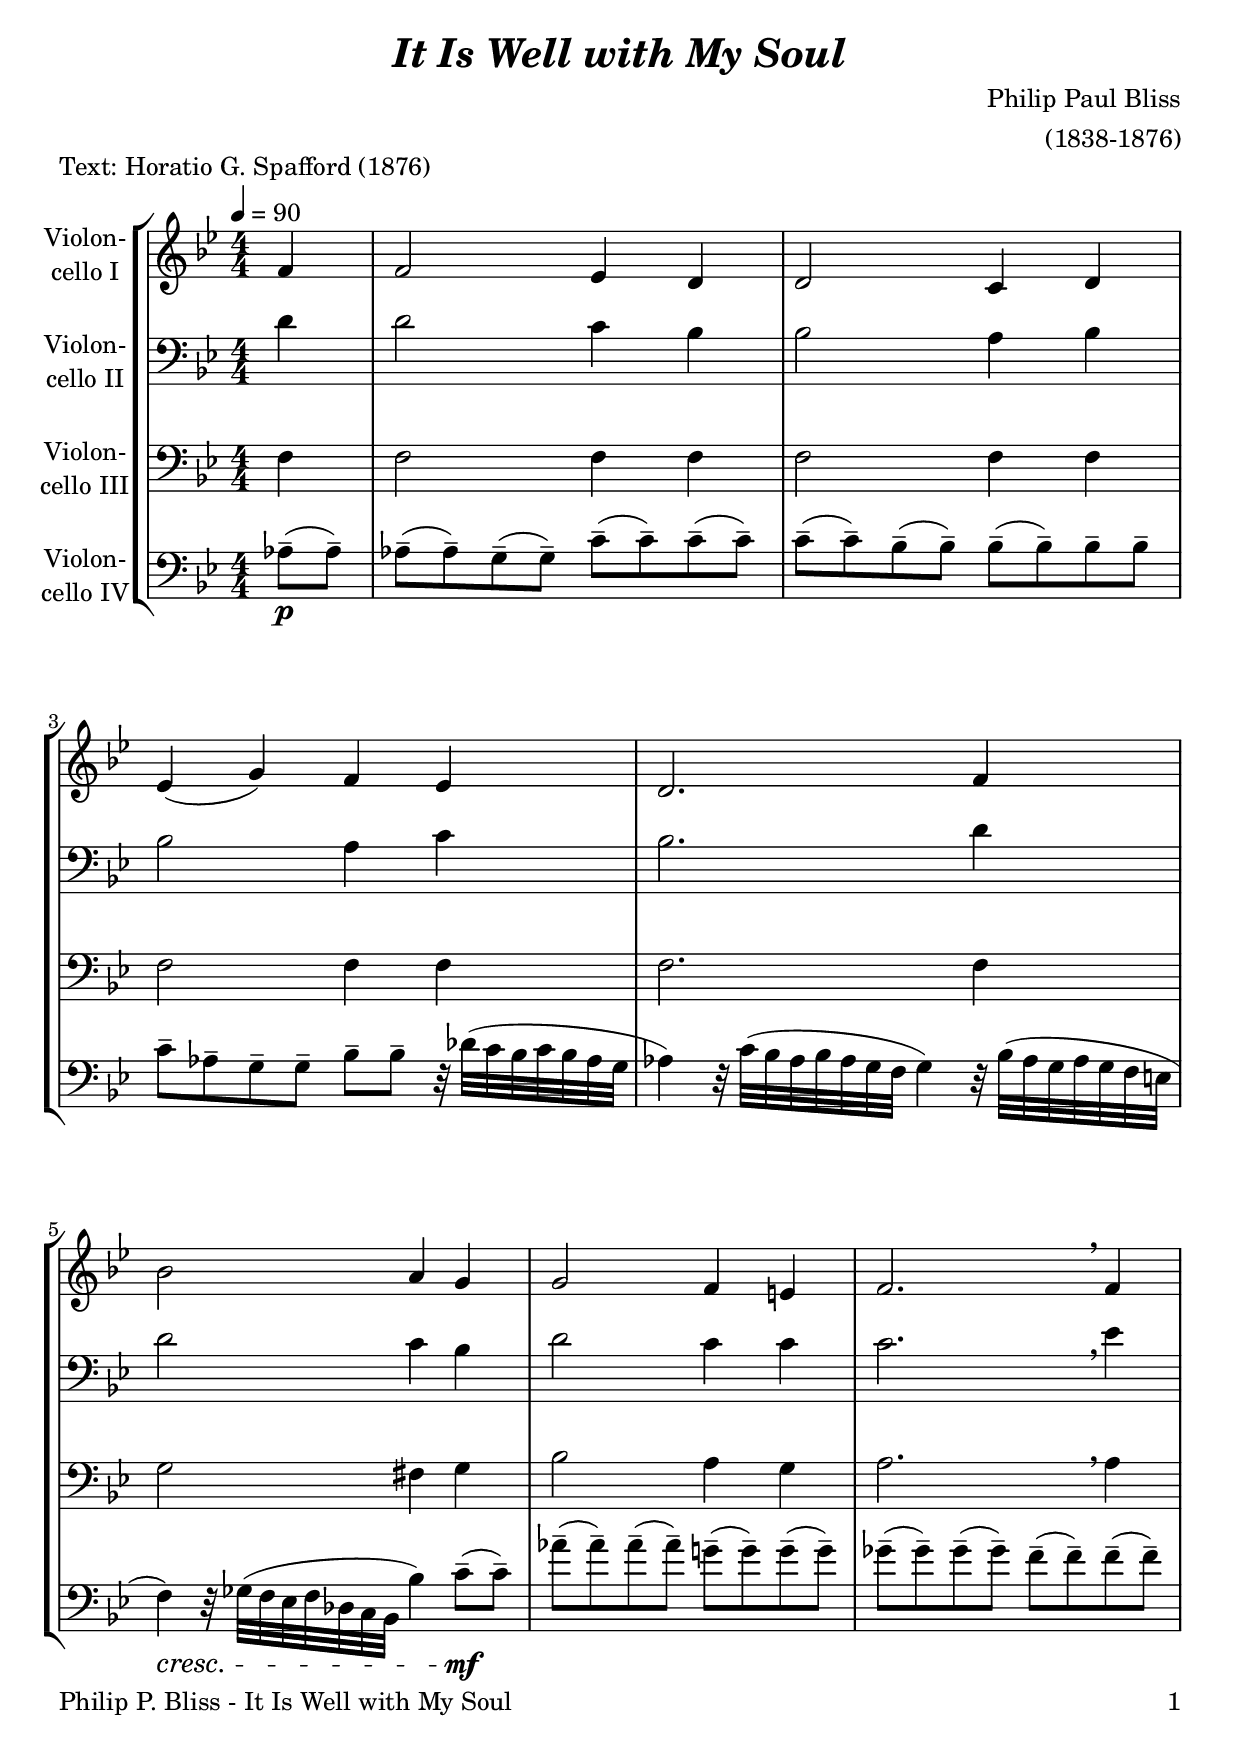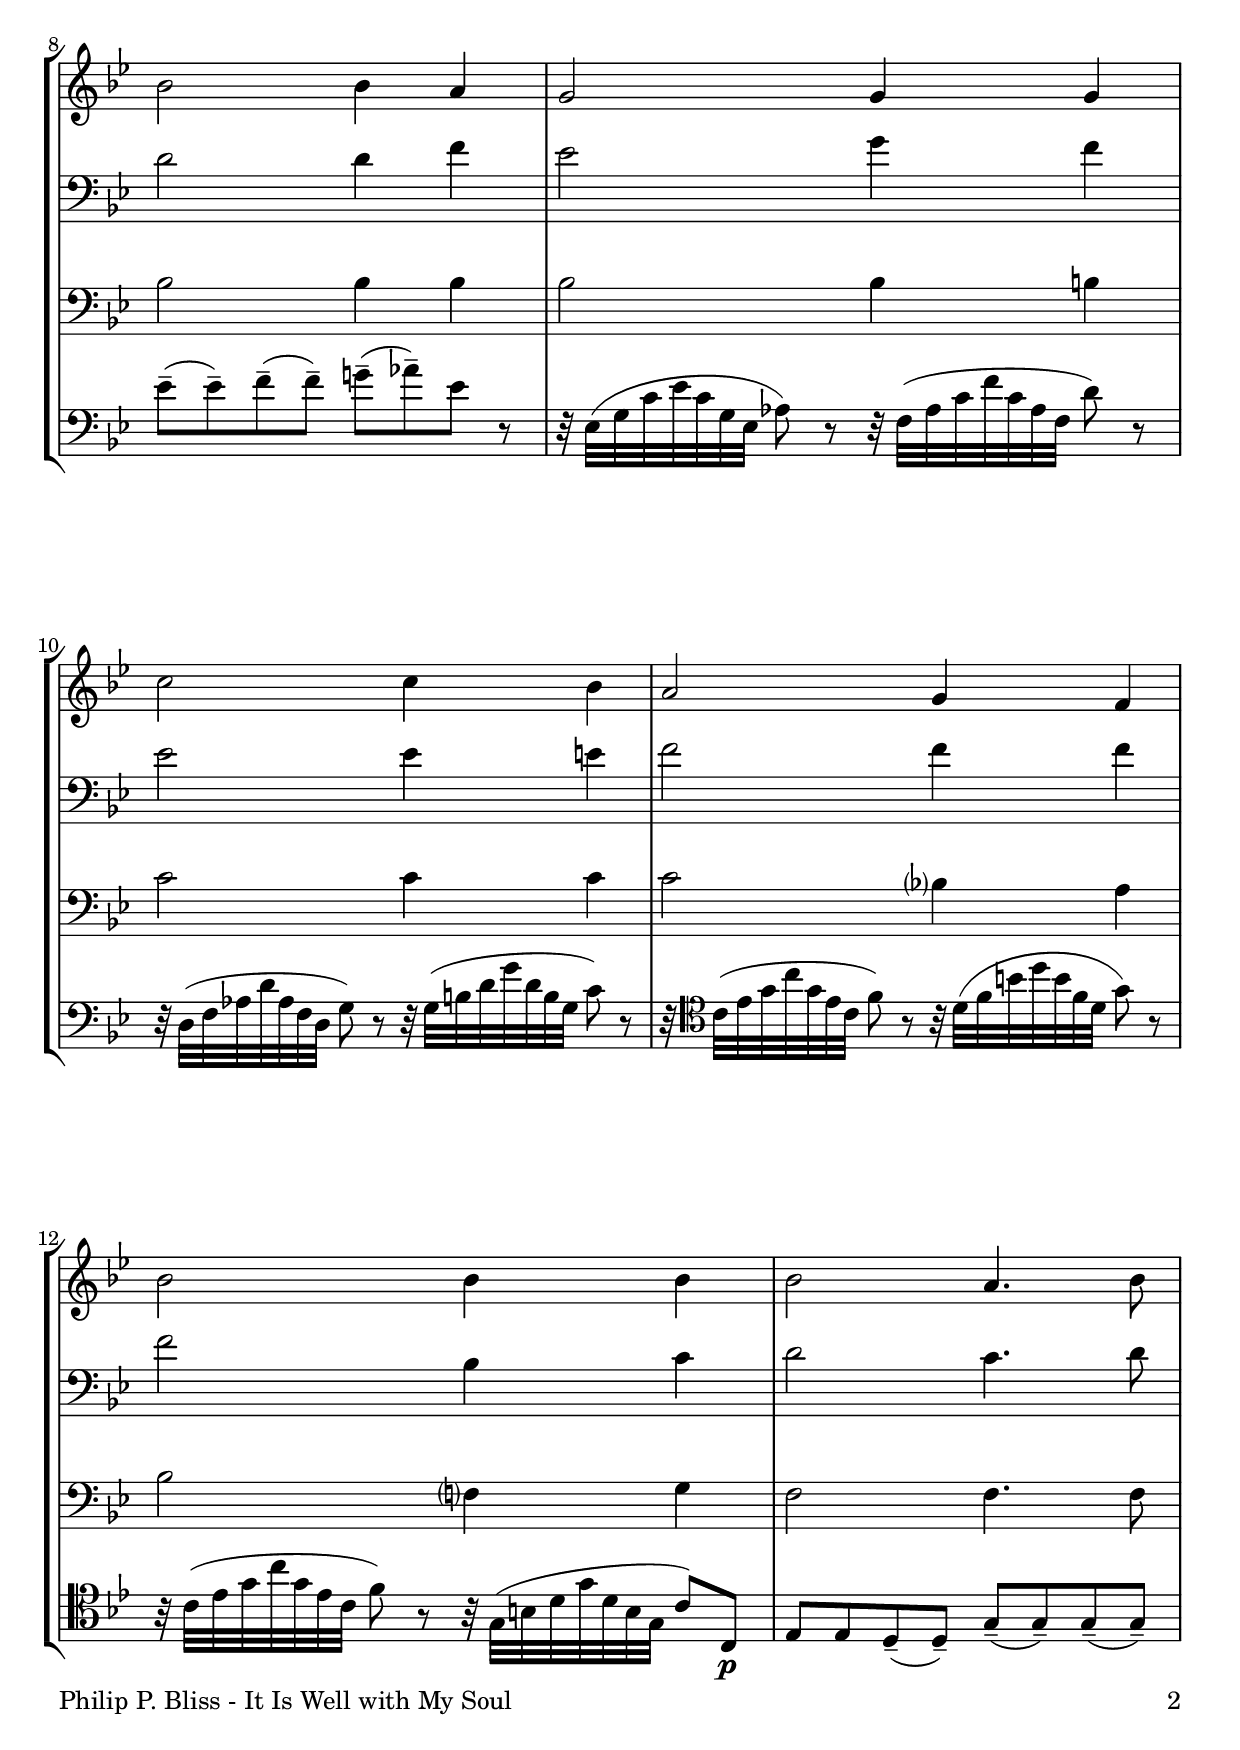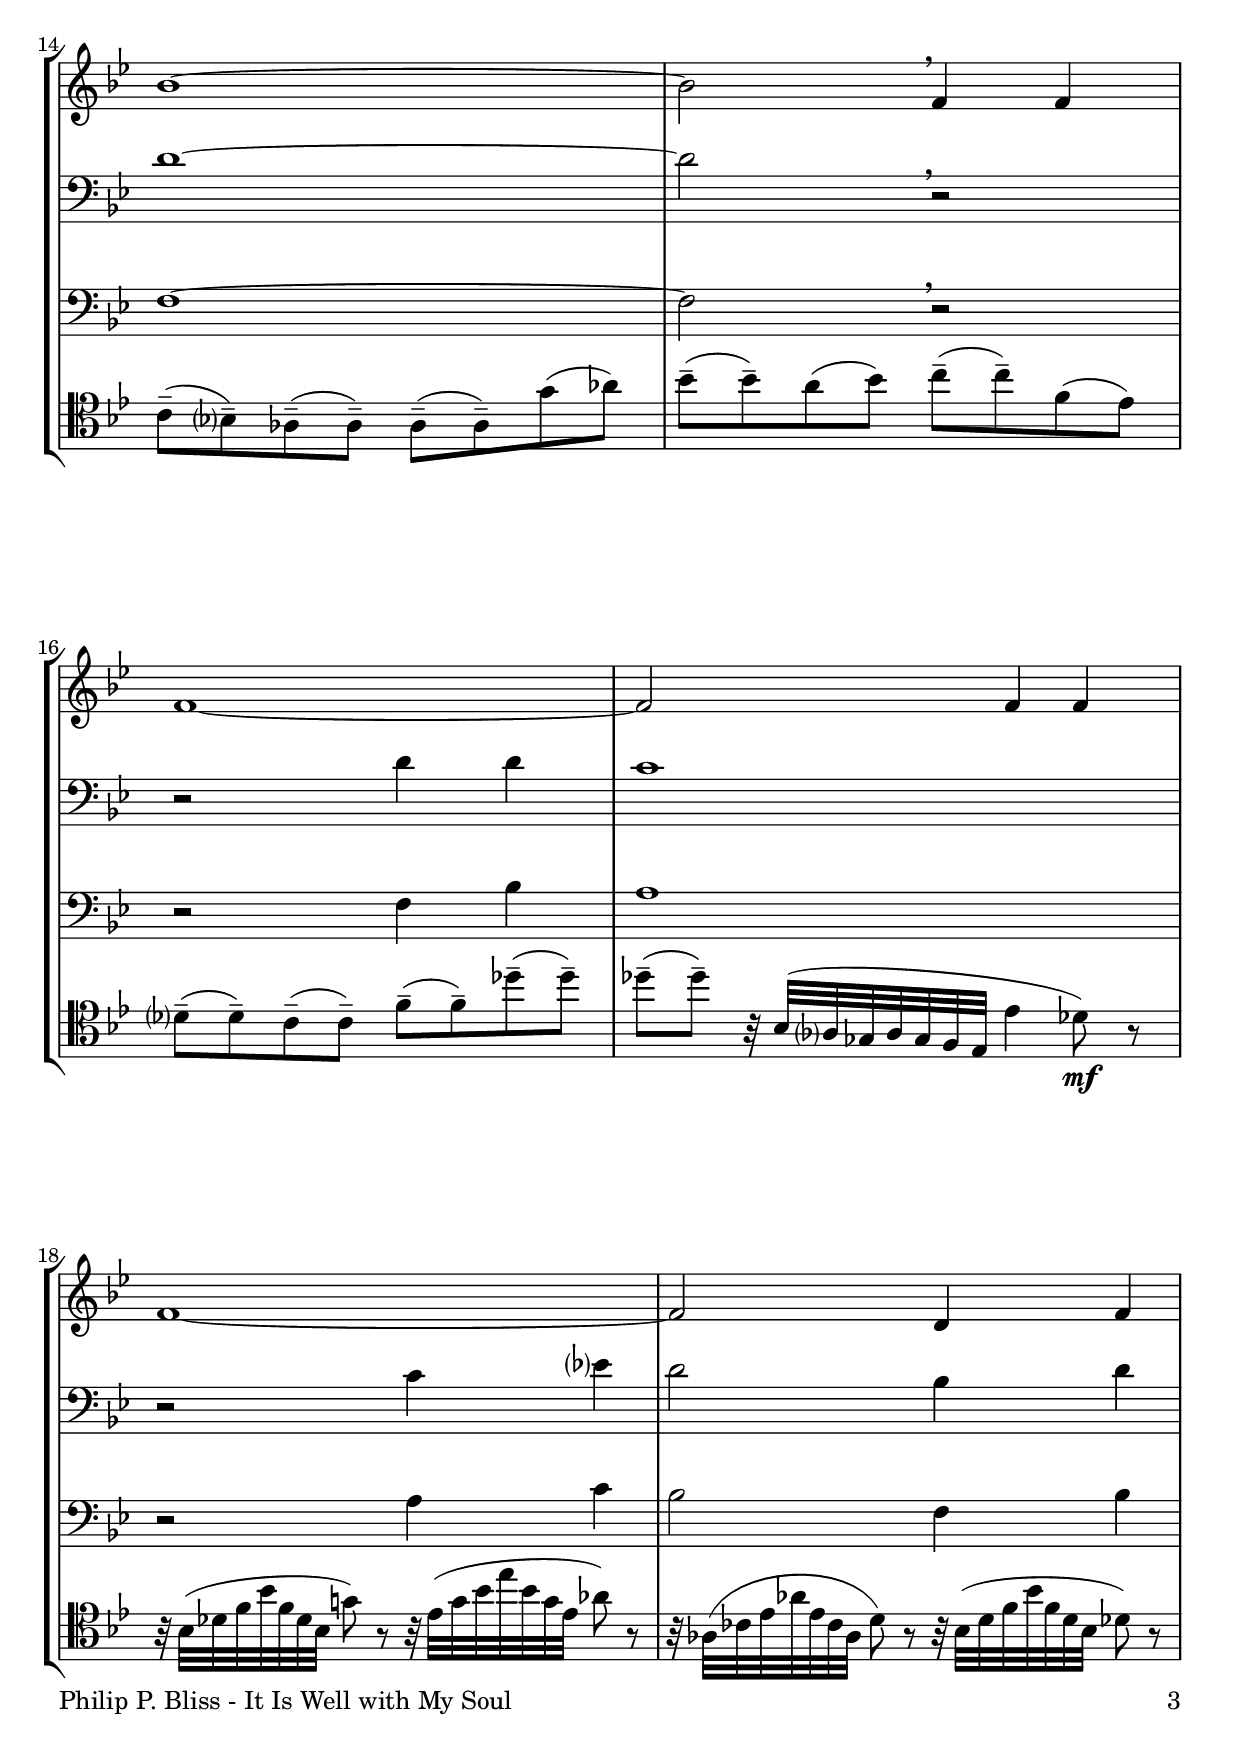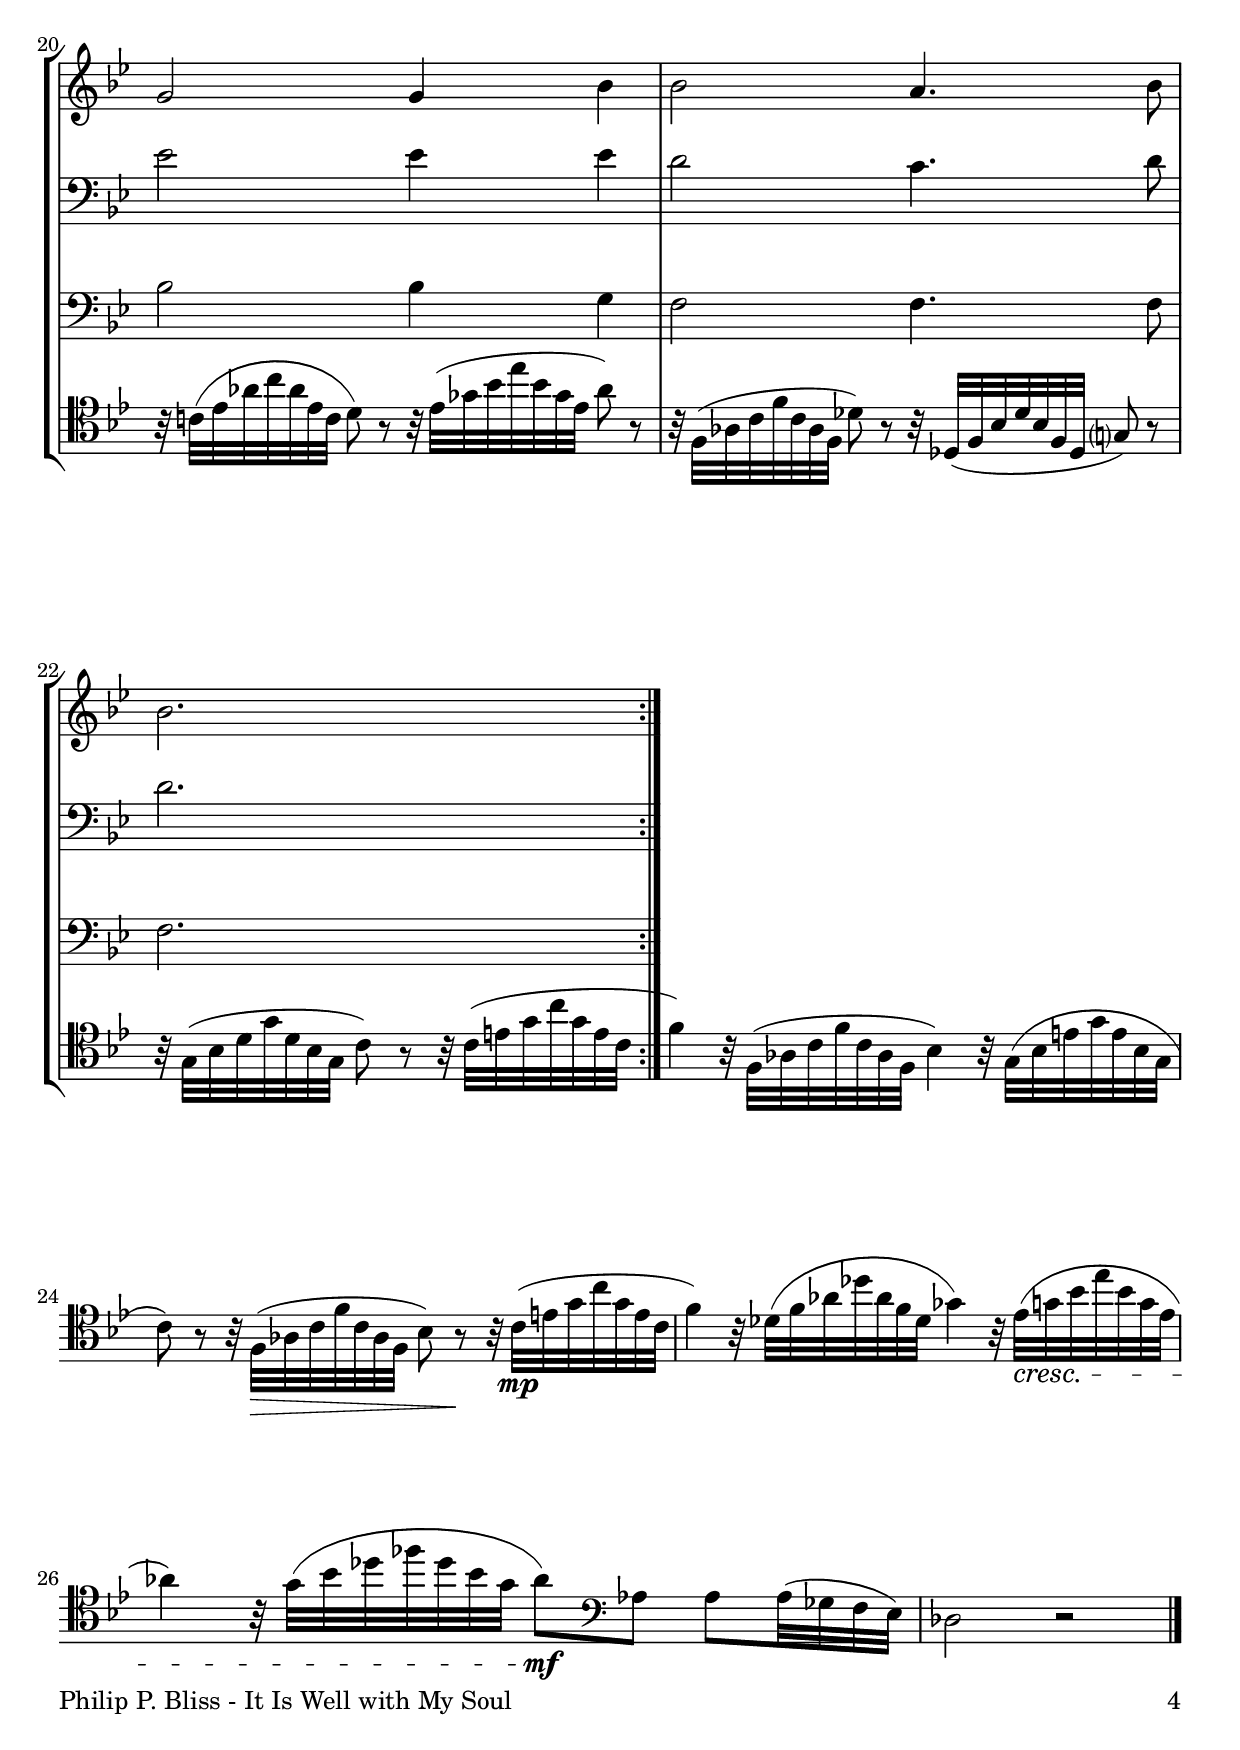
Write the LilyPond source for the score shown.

\version "2.24.1"
\include "deutsch.ly"

#(set-global-staff-size 22)

\header {
  title     = \markup \bold \italic "It Is Well with My Soul"
  composer  = "Philip Paul Bliss"
  arranger  = "(1838-1876)"
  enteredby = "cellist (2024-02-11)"
  piece     = "Text: Horatio G. Spafford (1876)"
}

voiceconsts = {
  \key c \major
  \time 4/4
  \clef "bass"
  \numericTimeSignature
  \compressEmptyMeasures
  % Set default beaming for all staves
%  \set Timing.beamExceptions = #'()
%  \set Timing.baseMoment     = #(ly:make-moment 1 4)
%  \set Timing.beatStructure  = #'(1 1 1)
  \tempo 4=90
}

mist = "string ensemble 1"
mivl = "violin"
miba = "cello"
mipz = "pizzicato strings"

ritn = \mark \markup \box \italic "riten."

va = \relative c'' {
  \voiceconsts
  \clef "treble"

  \repeat volta 2 {
    \partial 4 g4
    g2 f4 e
    e2 d4 e
    f( a) g f
    e2. g4

    c2 h4 a
    a2 g4 fis
    g2. \breathe g4
    c2 c4 h
    a2 a4 a

    d2 d4 c
    h2 a4 g
    c2 c4 c
    c2 h4. c8
    c1~
    c2 \breathe g4 g

    g1~
    g2 g4 g
    g1~
    g2 e4 g
    a2 a4 c
    c2 h4. c8
    \partial 2. c2.
  }
}

vb = \relative c' {
  \voiceconsts

  \repeat volta 2 {
    \partial 4 e4
    e2 d4 c
    c2 h4 c
    c2 h4 d
    c2. e4

    e2 d4 c
    e2 d4 d
    d2. \breathe f4
    e2 e4 g
    f2 a4 g

    f2 f4 fis
    g2 g4 g
    g2 c,4 d
    e2 d4. e8
    e1~
    e2 \breathe r
    
    r e4 e
    d1
    r2 d4 f?
    e2 c4 e
    f2 f4 f
    e2 d4. e8
    \partial 2. e2.
  }
}

vc = \relative c' {
  \voiceconsts

  \repeat volta 2 {
    \partial 4 g4
    g2 g4 g
    g2 g4 g
    g2 g4 g
    g2. g4

    a2 gis4 a
    c2 h4 a
    h2. \breathe h4
    c2 c4 c
    c2 c4 cis

    d2 d4 d
    d2 c?4 h
    c2 g?4 a
    g2 g4. g8
    g1~
    g2 \breathe r

    r g4 c
    h1
    r2 h4 d
    c2 g4 c
    c2 c4 a
    g2 g4. g8
    \partial 2. g2.
  }
}

\include "v4.ily"

music = \new StaffGroup <<
      \new Staff {
	\set Staff.midiInstrument = \miba
	\set Staff.instrumentName = \markup \center-column { "Violon-" "cello I" }
	\transpose c b, { \va }
      }

      \new Staff {
	\set Staff.midiInstrument = \miba
	\set Staff.instrumentName = \markup \center-column { "Violon-" "cello II" }
	\transpose c b, { \vb }
      }

      \new Staff {
	\set Staff.midiInstrument = \miba
	\set Staff.instrumentName = \markup \center-column { "Violon-" "cello III" }
	\transpose c b, { \vc }
      }

      \new Staff {
	\set Staff.midiInstrument = \miba
	\set Staff.instrumentName = \markup \center-column { "Violon-" "cello IV" }
	\transpose c b, { \vd }
      }
>>

\book {
   \paper {
    print-page-number = ##t
    print-first-page-number = ##t
    ragged-last-bottom = ##f
    oddHeaderMarkup = \markup \null
    evenHeaderMarkup = \markup \null
    oddFooterMarkup = \markup {
      \fill-line {
        \if \should-print-page-number
        "Philip P. Bliss - It Is Well with My Soul" \fromproperty #'page:page-number-string
      }
    }
    evenFooterMarkup = \oddFooterMarkup
  } \score {
    \music
    \layout {}
  }

  \score {
    \unfoldRepeats \music

    \midi {
      \context {
        \Score
      }
    }
  }
}